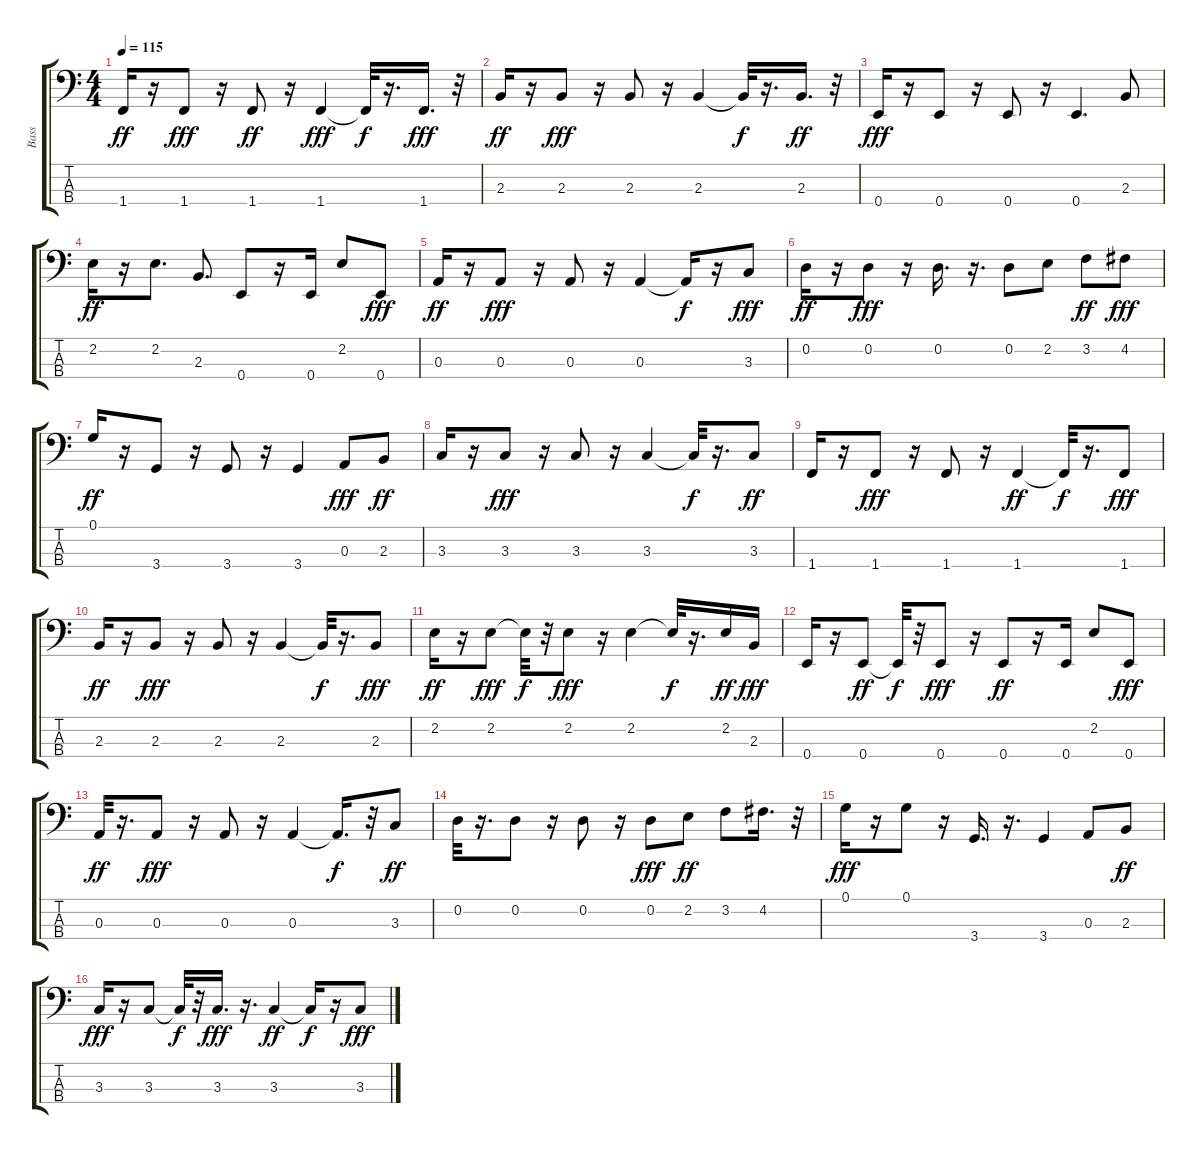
\track ("Bass" "Bass") {instrument electricbasspick}
\staff {score tabs}
\tuning (G2 D2 A1 E1) {hide}
\ts (4 4)
\tempo 115
\clef f4
\ks c
1.4.16{dy ff} r.16 1.4.8{dy fff} r.16 1.4.8{dy ff} r.16 1.4.4{dy fff} 1.4{t}.32{dy f} r.16{d} 1.4.16{d dy fff} r.32 |
2.3.16{dy ff} r.16 2.3.8{dy fff} r.16 2.3.8 r.16 2.3.4 2.3{t}.32{dy f} r.16{d} 2.3.16{d dy ff} r.32 |
0.4.16{dy fff} r.16 0.4.8 r.16 0.4.8 r.16 0.4.4{d} 2.3.8 |
2.2.16{dy ff} r.16 2.2.8{d} 2.3.8{d} 0.4.8 r.16 0.4.16 2.2.8 0.4.8{dy fff} |
0.3.16{dy ff} r.16 0.3.8{dy fff} r.16 0.3.8 r.16 0.3.4 0.3{t}.16{dy f} r.16 3.3.8{dy fff} |
0.2.16{dy ff} r.16 0.2.8{dy fff} r.16 0.2.16{d} r.16{d} 0.2.8 2.2.8 3.2.8{dy ff} 4.2.8{dy fff} |
0.1.16{dy ff} r.16 3.4.8 r.16 3.4.8 r.16 3.4.4 0.3.8{dy fff} 2.3.8{dy ff} |
3.3.16 r.16 3.3.8{dy fff} r.16 3.3.8 r.16 3.3.4 3.3{t}.32{dy f} r.16{d} 3.3.8{dy ff} |
1.4.16 r.16 1.4.8{dy fff} r.16 1.4.8 r.16 1.4.4{dy ff} 1.4{t}.32{dy f} r.16{d} 1.4.8{dy fff} |
2.3.16{dy ff} r.16 2.3.8{dy fff} r.16 2.3.8 r.16 2.3.4 2.3{t}.32{dy f} r.16{d} 2.3.8{dy fff} |
2.2.16{dy ff} r.16 2.2.8{dy fff} 2.2{t}.32{dy f} r.32 2.2.8{dy fff} r.16 2.2.4 2.2{t}.32{dy f} r.16{d} 2.2.16{dy ff} 2.3.16{dy fff} |
0.4.16 r.16 0.4.8{dy ff} 0.4{t}.32{dy f} r.32 0.4.8{dy fff} r.16 0.4.8{dy ff} r.16 0.4.16 2.2.8 0.4.8{dy fff} |
0.3.32{dy ff} r.16{d} 0.3.8{dy fff} r.16 0.3.8 r.16 0.3.4 0.3{t}.16{d dy f} r.32 3.3.8{dy ff} |
0.2.32 r.16{d} 0.2.8 r.16 0.2.8 r.16 0.2.8{dy fff} 2.2.8{dy ff} 3.2.8 4.2.16{d} r.32 |
0.1.16{dy fff} r.16 0.1.8 r.16 3.4.16{d} r.16{d} 3.4.4 0.3.8 2.3.8{dy ff} |
3.3.16{dy fff} r.16 3.3.8 3.3{t}.32{dy f} r.32 3.3.16{d dy fff} r.16{d} 3.3.4{dy ff} 3.3{t}.16{dy f} r.16 3.3.8{dy fff}
